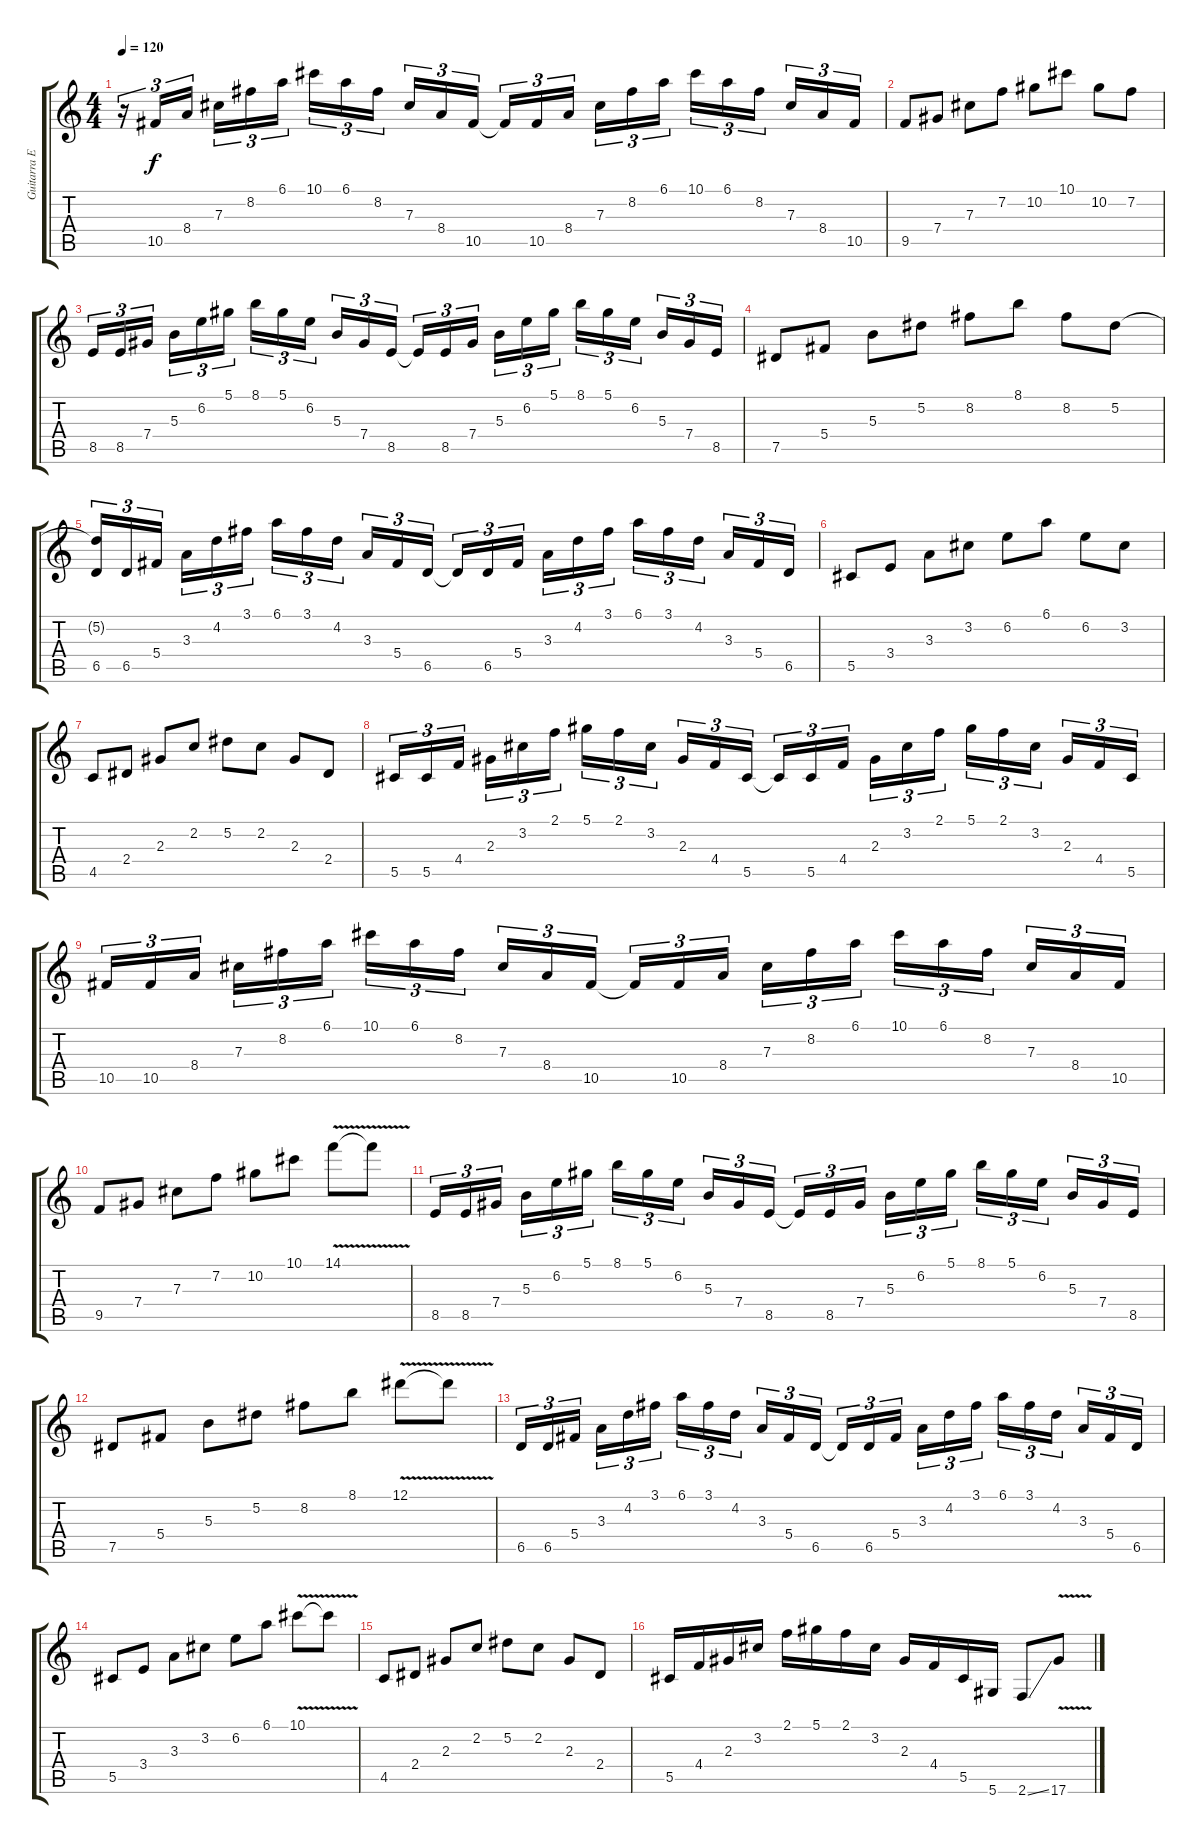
\track ("Guitarra Electrica (Solos)" "Guitarra E") {instrument overdrivenguitar}
\staff {score tabs}
\tuning (Eb4 Bb3 Gb3 Db3 Ab2 Eb2) {hide}
\ts (4 4)
\tempo 120
\clef g2
\ks c
r.16{tu (3 2) dy f} 10.5.16{tu (3 2)} 8.4.16{tu (3 2)} 7.3.16{tu (3 2)} 8.2.16{tu (3 2)} 6.1.16{tu (3 2)} 10.1.16{tu (3 2)} 6.1.16{tu (3 2)} 8.2.16{tu (3 2)} 7.3.16{tu (3 2)} 8.4.16{tu (3 2)} 10.5.16{tu (3 2)} 10.5{t}.16{tu (3 2)} 10.5.16{tu (3 2)} 8.4.16{tu (3 2)} 7.3.16{tu (3 2)} 8.2.16{tu (3 2)} 6.1.16{tu (3 2)} 10.1.16{tu (3 2)} 6.1.16{tu (3 2)} 8.2.16{tu (3 2)} 7.3.16{tu (3 2)} 8.4.16{tu (3 2)} 10.5.16{tu (3 2)} |
9.5.8 7.4.8 7.3.8 7.2.8 10.2.8 10.1.8 10.2.8 7.2.8 |
8.5.16{tu (3 2)} 8.5.16{tu (3 2)} 7.4.16{tu (3 2)} 5.3.16{tu (3 2)} 6.2.16{tu (3 2)} 5.1.16{tu (3 2)} 8.1.16{tu (3 2)} 5.1.16{tu (3 2)} 6.2.16{tu (3 2)} 5.3.16{tu (3 2)} 7.4.16{tu (3 2)} 8.5.16{tu (3 2)} 8.5{t}.16{tu (3 2)} 8.5.16{tu (3 2)} 7.4.16{tu (3 2)} 5.3.16{tu (3 2)} 6.2.16{tu (3 2)} 5.1.16{tu (3 2)} 8.1.16{tu (3 2)} 5.1.16{tu (3 2)} 6.2.16{tu (3 2)} 5.3.16{tu (3 2)} 7.4.16{tu (3 2)} 8.5.16{tu (3 2)} |
7.5.8 5.4.8 5.3.8 5.2.8 8.2.8 8.1.8 8.2.8 5.2.8 |
(5.2{t} 6.5).16{tu (3 2)} 6.5.16{tu (3 2)} 5.4.16{tu (3 2)} 3.3.16{tu (3 2)} 4.2.16{tu (3 2)} 3.1.16{tu (3 2)} 6.1.16{tu (3 2)} 3.1.16{tu (3 2)} 4.2.16{tu (3 2)} 3.3.16{tu (3 2)} 5.4.16{tu (3 2)} 6.5.16{tu (3 2)} 6.5{t}.16{tu (3 2)} 6.5.16{tu (3 2)} 5.4.16{tu (3 2)} 3.3.16{tu (3 2)} 4.2.16{tu (3 2)} 3.1.16{tu (3 2)} 6.1.16{tu (3 2)} 3.1.16{tu (3 2)} 4.2.16{tu (3 2)} 3.3.16{tu (3 2)} 5.4.16{tu (3 2)} 6.5.16{tu (3 2)} |
5.5.8 3.4.8 3.3.8 3.2.8 6.2.8 6.1.8 6.2.8 3.2.8 |
4.5.8 2.4.8 2.3.8 2.2.8 5.2.8 2.2.8 2.3.8 2.4.8 |
5.5.16{tu (3 2)} 5.5.16{tu (3 2)} 4.4.16{tu (3 2)} 2.3.16{tu (3 2)} 3.2.16{tu (3 2)} 2.1.16{tu (3 2)} 5.1.16{tu (3 2)} 2.1.16{tu (3 2)} 3.2.16{tu (3 2)} 2.3.16{tu (3 2)} 4.4.16{tu (3 2)} 5.5.16{tu (3 2)} 5.5{t}.16{tu (3 2)} 5.5.16{tu (3 2)} 4.4.16{tu (3 2)} 2.3.16{tu (3 2)} 3.2.16{tu (3 2)} 2.1.16{tu (3 2)} 5.1.16{tu (3 2)} 2.1.16{tu (3 2)} 3.2.16{tu (3 2)} 2.3.16{tu (3 2)} 4.4.16{tu (3 2)} 5.5.16{tu (3 2)} |
10.5.16{tu (3 2)} 10.5.16{tu (3 2)} 8.4.16{tu (3 2)} 7.3.16{tu (3 2)} 8.2.16{tu (3 2)} 6.1.16{tu (3 2)} 10.1.16{tu (3 2)} 6.1.16{tu (3 2)} 8.2.16{tu (3 2)} 7.3.16{tu (3 2)} 8.4.16{tu (3 2)} 10.5.16{tu (3 2)} 10.5{t}.16{tu (3 2)} 10.5.16{tu (3 2)} 8.4.16{tu (3 2)} 7.3.16{tu (3 2)} 8.2.16{tu (3 2)} 6.1.16{tu (3 2)} 10.1.16{tu (3 2)} 6.1.16{tu (3 2)} 8.2.16{tu (3 2)} 7.3.16{tu (3 2)} 8.4.16{tu (3 2)} 10.5.16{tu (3 2)} |
9.5.8 7.4.8 7.3.8 7.2.8 10.2.8 10.1.8 14.1{v}.8 14.1{t}.8 |
8.5.16{tu (3 2)} 8.5.16{tu (3 2)} 7.4.16{tu (3 2)} 5.3.16{tu (3 2)} 6.2.16{tu (3 2)} 5.1.16{tu (3 2)} 8.1.16{tu (3 2)} 5.1.16{tu (3 2)} 6.2.16{tu (3 2)} 5.3.16{tu (3 2)} 7.4.16{tu (3 2)} 8.5.16{tu (3 2)} 8.5{t}.16{tu (3 2)} 8.5.16{tu (3 2)} 7.4.16{tu (3 2)} 5.3.16{tu (3 2)} 6.2.16{tu (3 2)} 5.1.16{tu (3 2)} 8.1.16{tu (3 2)} 5.1.16{tu (3 2)} 6.2.16{tu (3 2)} 5.3.16{tu (3 2)} 7.4.16{tu (3 2)} 8.5.16{tu (3 2)} |
7.5.8 5.4.8 5.3.8 5.2.8 8.2.8 8.1.8 12.1{v}.8 12.1{t}.8 |
6.5.16{tu (3 2)} 6.5.16{tu (3 2)} 5.4.16{tu (3 2)} 3.3.16{tu (3 2)} 4.2.16{tu (3 2)} 3.1.16{tu (3 2)} 6.1.16{tu (3 2)} 3.1.16{tu (3 2)} 4.2.16{tu (3 2)} 3.3.16{tu (3 2)} 5.4.16{tu (3 2)} 6.5.16{tu (3 2)} 6.5{t}.16{tu (3 2)} 6.5.16{tu (3 2)} 5.4.16{tu (3 2)} 3.3.16{tu (3 2)} 4.2.16{tu (3 2)} 3.1.16{tu (3 2)} 6.1.16{tu (3 2)} 3.1.16{tu (3 2)} 4.2.16{tu (3 2)} 3.3.16{tu (3 2)} 5.4.16{tu (3 2)} 6.5.16{tu (3 2)} |
5.5.8 3.4.8 3.3.8 3.2.8 6.2.8 6.1.8 10.1{v}.8 10.1{t}.8 |
4.5.8 2.4.8 2.3.8 2.2.8 5.2.8 2.2.8 2.3.8 2.4.8 |
5.5.16 4.4.16 2.3.16 3.2.16 2.1.16 5.1.16 2.1.16 3.2.16 2.3.16 4.4.16 5.5.16 5.6.16 2.6{ss}.8 17.6{v}.8
